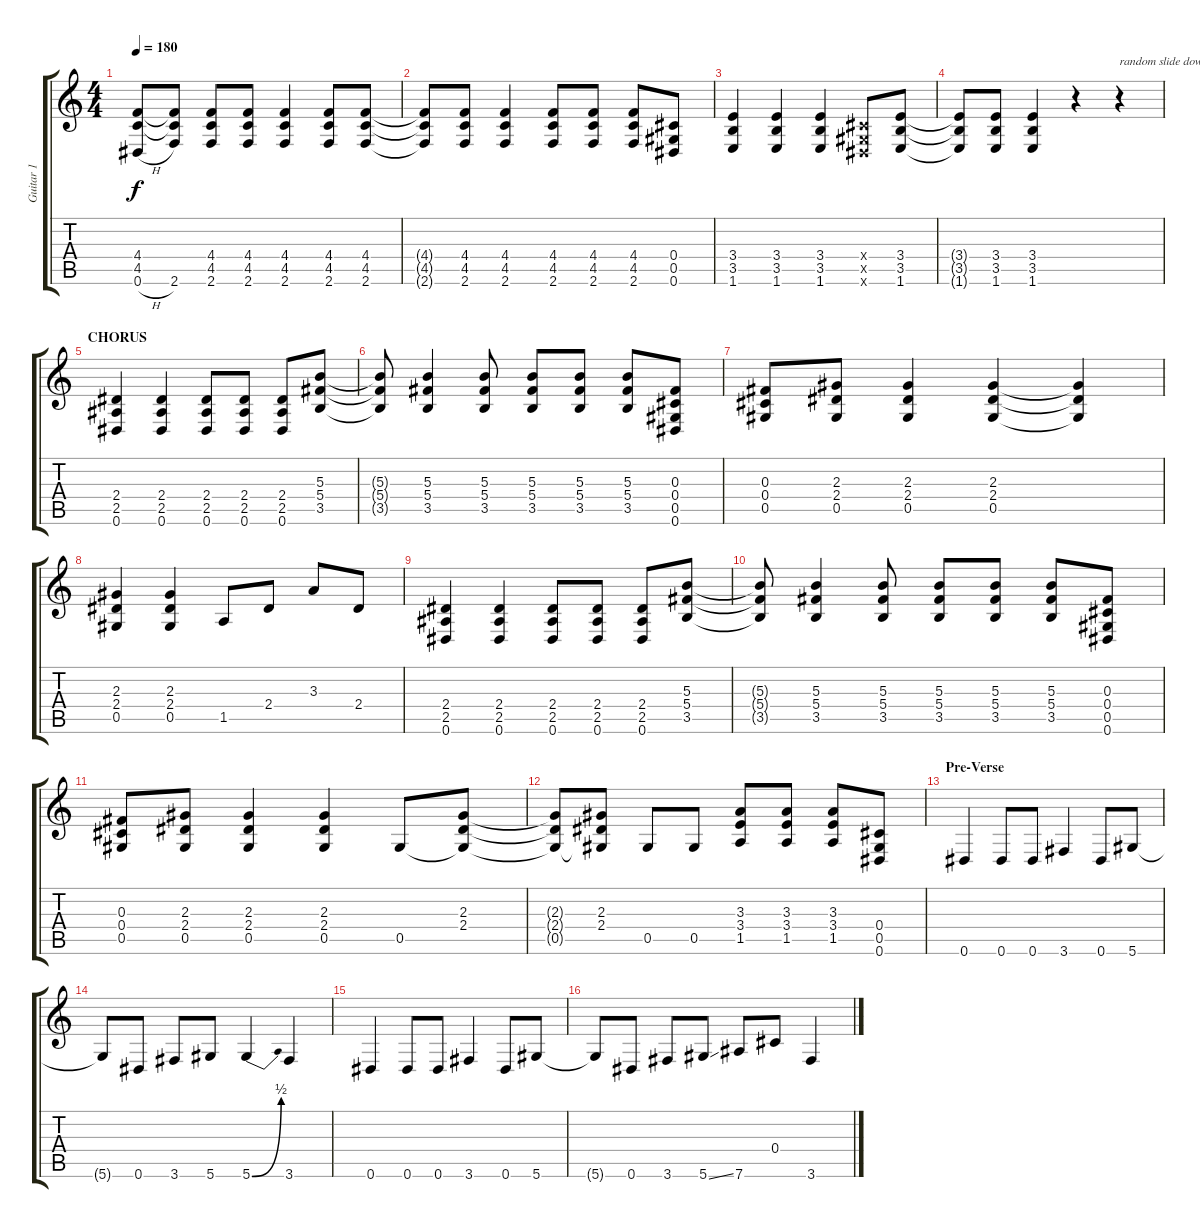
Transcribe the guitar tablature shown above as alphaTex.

\track ("Guitar 1" "Guitar 1") {instrument distortionguitar}
\staff {score tabs}
\tuning (Eb4 Bb3 Gb3 Db3 Ab2 Eb2) {hide}
\ts (4 4)
\tempo 180
\clef g2
\ks c
(4.4 4.5 0.6{h}).8{dy f} (4.4{t} 4.5{t} 2.6).8 (4.4 4.5 2.6).8 (4.4 4.5 2.6).8 (4.4 4.5 2.6).4 (4.4 4.5 2.6).8 (4.4 4.5 2.6).8 |
(4.4{t} 4.5{t} 2.6{t}).8 (4.4 4.5 2.6).8 (4.4 4.5 2.6).4 (4.4 4.5 2.6).8 (4.4 4.5 2.6).8 (4.4 4.5 2.6).8 (0.4 0.5 0.6).8 |
(3.4 3.5 1.6).4 (3.4 3.5 1.6).4 (3.4 3.5 1.6).4 (0.4{x} 0.5{x} 0.6{x}).8 (3.4 3.5 1.6).8 |
(3.4{t} 3.5{t} 1.6{t}).8 (3.4 3.5 1.6).8 (3.4 3.5 1.6).4 r.4 r.4{txt "random slide down"} |
\section ("" "CHORUS")
(2.4 2.5 0.6).4 (2.4 2.5 0.6).4 (2.4 2.5 0.6).8 (2.4 2.5 0.6).8 (2.4 2.5 0.6).8 (5.3 5.4 3.5).8 |
(5.3{t} 5.4{t} 3.5{t}).8 (5.3 5.4 3.5).4 (5.3 5.4 3.5).8 (5.3 5.4 3.5).8 (5.3 5.4 3.5).8 (5.3 5.4 3.5).8 (0.3 0.4 0.5 0.6).8 |
(0.3 0.4 0.5).8 (2.3 2.4 0.5).8 (2.3 2.4 0.5).4 (2.3 2.4 0.5).4 (2.3{t} 2.4{t} 0.5{t}).4 |
(2.3 2.4 0.5).4 (2.3 2.4 0.5).4 1.5.8 2.4.8 3.3.8 2.4.8 |
(2.4 2.5 0.6).4 (2.4 2.5 0.6).4 (2.4 2.5 0.6).8 (2.4 2.5 0.6).8 (2.4 2.5 0.6).8 (5.3 5.4 3.5).8 |
(5.3{t} 5.4{t} 3.5{t}).8 (5.3 5.4 3.5).4 (5.3 5.4 3.5).8 (5.3 5.4 3.5).8 (5.3 5.4 3.5).8 (5.3 5.4 3.5).8 (0.3 0.4 0.5 0.6).8 |
(0.3 0.4 0.5).8 (2.3 2.4 0.5).8 (2.3 2.4 0.5).4 (2.3 2.4 0.5).4 0.5.8 (2.3 2.4 0.5{t}).8 |
(2.3{t} 2.4{t} 0.5{t}).8 (2.3 2.4 0.5{t}).8 0.5.8 0.5.8 (3.3 3.4 1.5).8 (3.3 3.4 1.5).8 (3.3 3.4 1.5).8 (0.4 0.5 0.6).8 |
\section ("" "Pre-Verse")
0.6.4 0.6.8 0.6.8 3.6.4 0.6.8 5.6.8 |
5.6{t}.8 0.6.8 3.6.8 5.6.8 5.6{be (bend 0 0 60 2)}.4 3.6.4 |
0.6.4 0.6.8 0.6.8 3.6.4 0.6.8 5.6.8 |
5.6{t}.8 0.6.8 3.6.8 5.6{ss}.8 7.6.8 0.4.8 3.6.4
